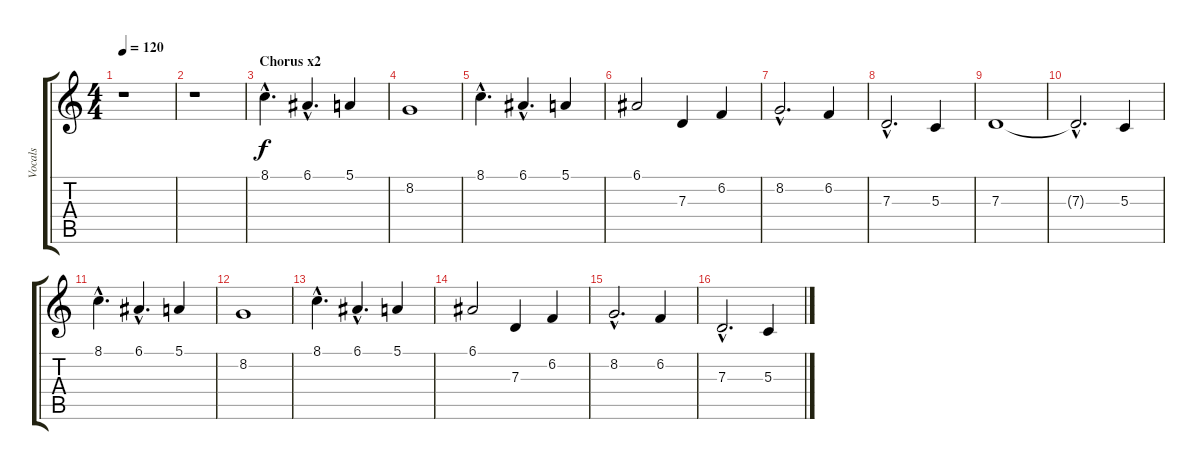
\track ("Vocals" "Vocals") {instrument lead6voice}
\staff {score tabs}
\tuning (E4 B3 G3 D3 A2 E2) {hide}
\ts (4 4)
\tempo 120
\clef g2
\ks c
r.1{dy f} |
r.1 |
\section ("" "Chorus x2")
8.1{hac}.4{d} 6.1{hac}.4{d} 5.1.4 |
8.2.1 |
8.1{hac}.4{d} 6.1{hac}.4{d} 5.1.4 |
6.1.2 7.3.4 6.2.4 |
8.2{hac}.2{d} 6.2.4 |
7.3{hac}.2{d} 5.3.4 |
7.3.1 |
7.3{hac t}.2{d} 5.3.4 |
8.1{hac}.4{d} 6.1{hac}.4{d} 5.1.4 |
8.2.1 |
8.1{hac}.4{d} 6.1{hac}.4{d} 5.1.4 |
6.1.2 7.3.4 6.2.4 |
8.2{hac}.2{d} 6.2.4 |
7.3{hac}.2{d} 5.3.4
